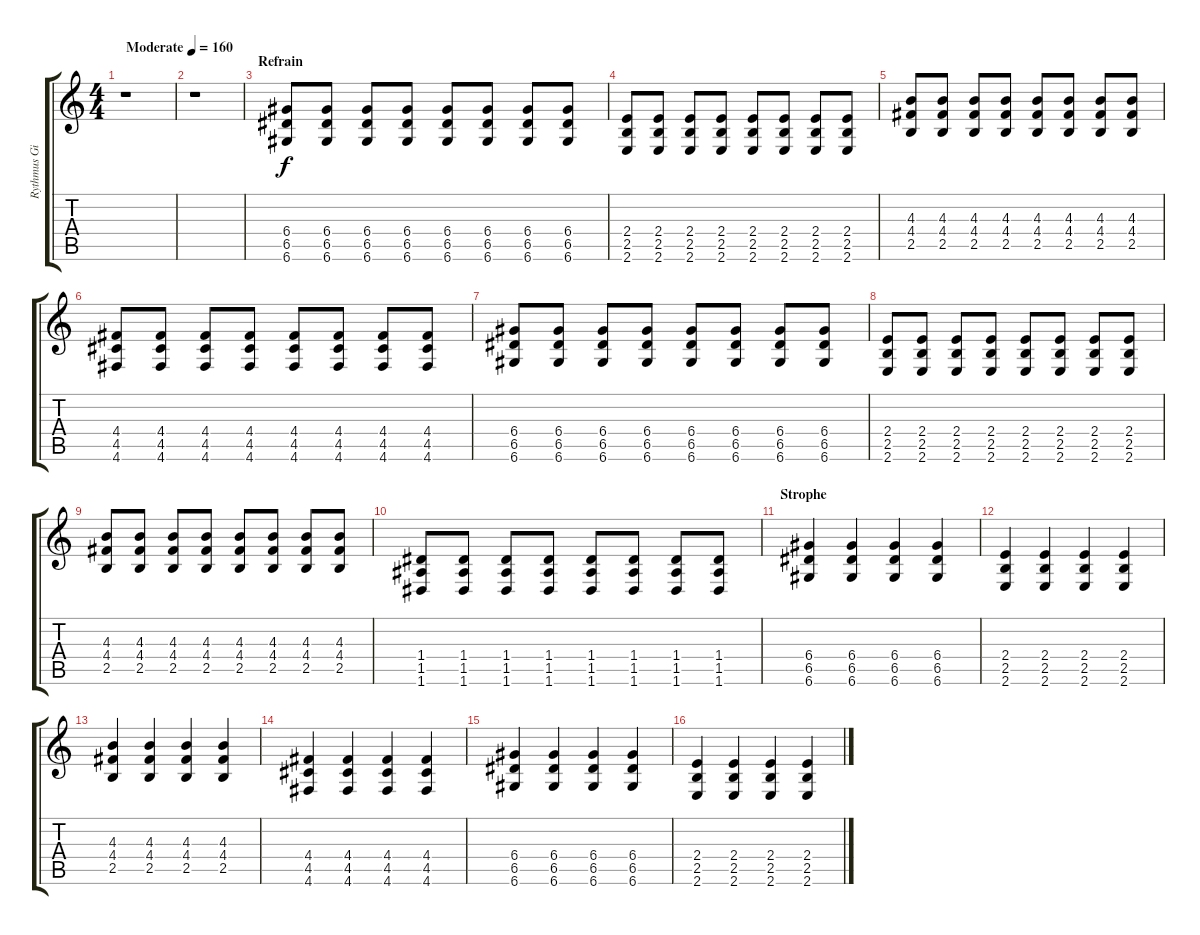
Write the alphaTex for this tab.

\track ("Rythmus Gitarre" "Rythmus Gi") {instrument acousticguitarsteel}
\staff {score tabs}
\tuning (E4 B3 G3 D3 A2 D2) {hide}
\ts (4 4)
\tempo (160 "Moderate")
\clef g2
\ks c
r.1{dy f instrument acousticguitarsteel} |
r.1 |
\section ("" "Refrain")
(6.4 6.5 6.6).8 (6.4 6.5 6.6).8 (6.4 6.5 6.6).8 (6.4 6.5 6.6).8 (6.4 6.5 6.6).8 (6.4 6.5 6.6).8 (6.4 6.5 6.6).8 (6.4 6.5 6.6).8 |
(2.4 2.5 2.6).8 (2.4 2.5 2.6).8 (2.4 2.5 2.6).8 (2.4 2.5 2.6).8 (2.4 2.5 2.6).8 (2.4 2.5 2.6).8 (2.4 2.5 2.6).8 (2.4 2.5 2.6).8 |
(4.3 4.4 2.5).8 (4.3 4.4 2.5).8 (4.3 4.4 2.5).8 (4.3 4.4 2.5).8 (4.3 4.4 2.5).8 (4.3 4.4 2.5).8 (4.3 4.4 2.5).8 (4.3 4.4 2.5).8 |
(4.4 4.5 4.6).8 (4.4 4.5 4.6).8 (4.4 4.5 4.6).8 (4.4 4.5 4.6).8 (4.4 4.5 4.6).8 (4.4 4.5 4.6).8 (4.4 4.5 4.6).8 (4.4 4.5 4.6).8 |
(6.4 6.5 6.6).8 (6.4 6.5 6.6).8 (6.4 6.5 6.6).8 (6.4 6.5 6.6).8 (6.4 6.5 6.6).8 (6.4 6.5 6.6).8 (6.4 6.5 6.6).8 (6.4 6.5 6.6).8 |
(2.4 2.5 2.6).8 (2.4 2.5 2.6).8 (2.4 2.5 2.6).8 (2.4 2.5 2.6).8 (2.4 2.5 2.6).8 (2.4 2.5 2.6).8 (2.4 2.5 2.6).8 (2.4 2.5 2.6).8 |
(4.3 4.4 2.5).8 (4.3 4.4 2.5).8 (4.3 4.4 2.5).8 (4.3 4.4 2.5).8 (4.3 4.4 2.5).8 (4.3 4.4 2.5).8 (4.3 4.4 2.5).8 (4.3 4.4 2.5).8 |
(1.4 1.5 1.6).8 (1.4 1.5 1.6).8 (1.4 1.5 1.6).8 (1.4 1.5 1.6).8 (1.4 1.5 1.6).8 (1.4 1.5 1.6).8 (1.4 1.5 1.6).8 (1.4 1.5 1.6).8 |
\section ("" "Strophe")
(6.4 6.5 6.6).4 (6.4 6.5 6.6).4 (6.4 6.5 6.6).4 (6.4 6.5 6.6).4 |
(2.4 2.5 2.6).4 (2.4 2.5 2.6).4 (2.4 2.5 2.6).4 (2.4 2.5 2.6).4 |
(4.3 4.4 2.5).4 (4.3 4.4 2.5).4 (4.3 4.4 2.5).4 (4.3 4.4 2.5).4 |
(4.4 4.5 4.6).4 (4.4 4.5 4.6).4 (4.4 4.5 4.6).4 (4.4 4.5 4.6).4 |
(6.4 6.5 6.6).4 (6.4 6.5 6.6).4 (6.4 6.5 6.6).4 (6.4 6.5 6.6).4 |
(2.4 2.5 2.6).4 (2.4 2.5 2.6).4 (2.4 2.5 2.6).4 (2.4 2.5 2.6).4
